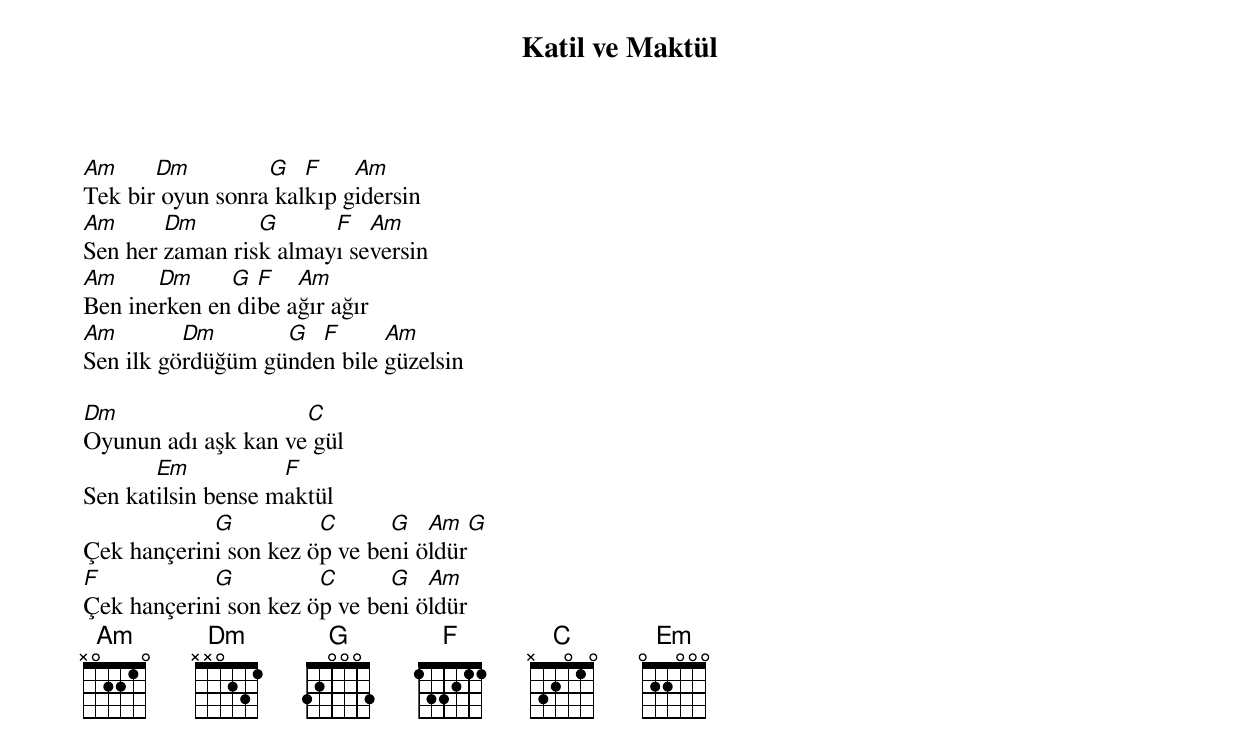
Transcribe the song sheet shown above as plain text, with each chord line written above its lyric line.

{title: Katil ve Maktül}
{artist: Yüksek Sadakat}

Am     Dm         G   F    Am
Tek bir oyun sonra kalkıp gidersin
Am      Dm       G      F   Am
Sen her zaman risk almayı seversin
Am     Dm     G  F   Am
Ben inerken en dibe ağır ağır
Am        Dm       G  F      Am
Sen ilk gördüğüm günden bile güzelsin

Dm                   C
Oyunun adı aşk kan ve gül
       Em           F
Sen katilsin bense maktül
            G          C      G   Am  G
Çek hançerini son kez öp ve beni öldür
F           G          C      G   Am
Çek hançerini son kez öp ve beni öldür
